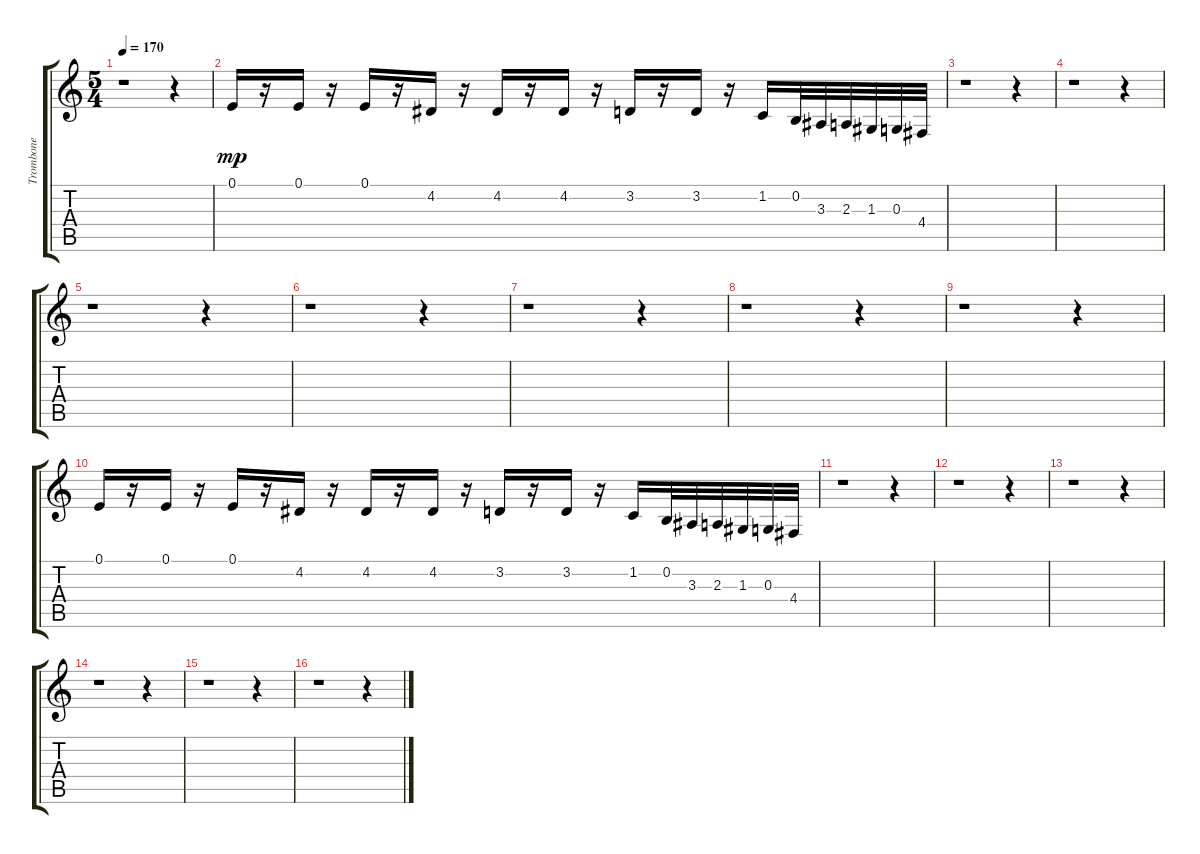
\track ("Trombone" "Trombone") {instrument trombone}
\staff {score tabs}
\tuning (E4 B3 G3 D3 A2 E2) {hide}
\ts (5 4)
\tempo 170
\clef g2
\ks c
r.1{dy f} r.4 |
0.1.16{dy mp} r.16 0.1.16 r.16 0.1.16 r.16 4.2.16 r.16 4.2.16 r.16 4.2.16 r.16 3.2.16 r.16 3.2.16 r.16 1.2.16 0.2.32 3.3.32 2.3.32 1.3.32 0.3.32 4.4.32 |
r.1 r.4 |
r.1 r.4 |
r.1 r.4 |
r.1 r.4 |
r.1 r.4 |
r.1 r.4 |
r.1 r.4 |
0.1.16 r.16 0.1.16 r.16 0.1.16 r.16 4.2.16 r.16 4.2.16 r.16 4.2.16 r.16 3.2.16 r.16 3.2.16 r.16 1.2.16 0.2.32 3.3.32 2.3.32 1.3.32 0.3.32 4.4.32 |
r.1 r.4 |
r.1 r.4 |
r.1 r.4 |
r.1 r.4 |
r.1 r.4 |
r.1 r.4
